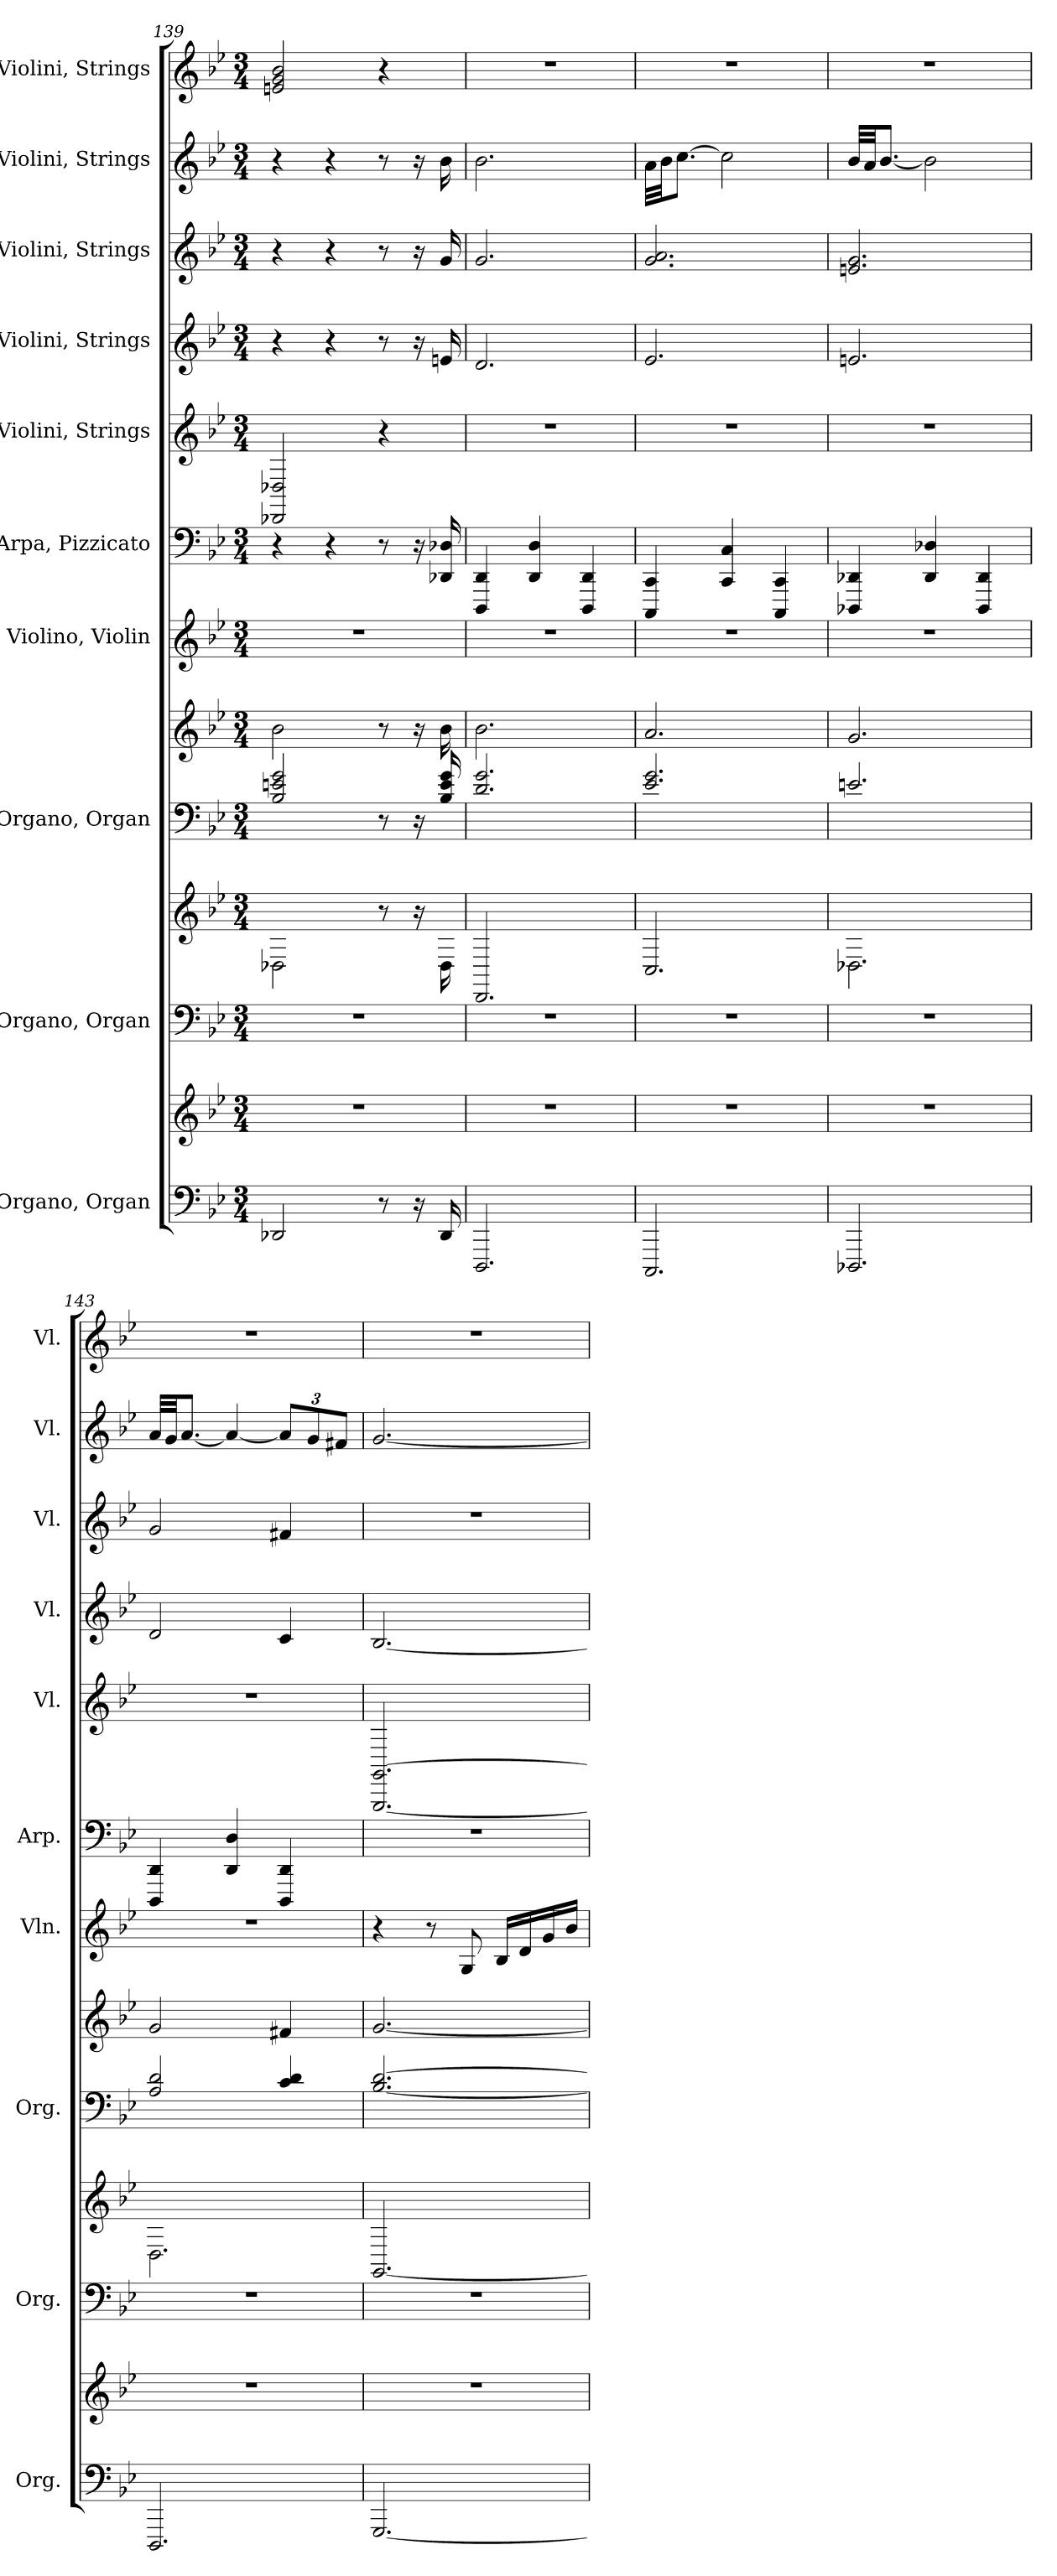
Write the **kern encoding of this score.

**kern	**kern	**kern	**kern	**kern	**kern	**kern	**kern	**kern	**kern	**kern	**kern	**kern
*part10	*part10	*part9	*part9	*part8	*part8	*part7	*part6	*part5	*part4	*part3	*part2	*part1
*staff13	*staff12	*staff11	*staff10	*staff9	*staff8	*staff7	*staff6	*staff5	*staff4	*staff3	*staff2	*staff1
*I"Organo, Organ	*	*I"Organo, Organ	*	*I"Organo, Organ	*	*I"Violino, Violin	*I"Arpa, Pizzicato	*I"Violini, Strings	*I"Violini, Strings	*I"Violini, Strings	*I"Violini, Strings	*I"Violini, Strings
*I'Org.	*	*I'Org.	*	*I'Org.	*	*I'Vln.	*I'Arp.	*I'Vl.	*I'Vl.	*I'Vl.	*I'Vl.	*I'Vl.
*clefF4	*clefG2	*clefF4	*clefG2	*clefF4	*clefG2	*clefG2	*clefF4	*clefG2	*clefG2	*clefG2	*clefG2	*clefG2
*k[b-e-]	*k[b-e-]	*k[b-e-]	*k[b-e-]	*k[b-e-]	*k[b-e-]	*k[b-e-]	*k[b-e-]	*k[b-e-]	*k[b-e-]	*k[b-e-]	*k[b-e-]	*k[b-e-]
*M3/4	*M3/4	*M3/4	*M3/4	*M3/4	*M3/4	*M3/4	*M3/4	*M3/4	*M3/4	*M3/4	*M3/4	*M3/4
=139	=139	=139	=139	=139	=139	=139	=139	=139	=139	=139	=139	=139
2DD-X/	2.r	2.r	2D-X\	2B-/ 2en/ 2g/	2b-\	2.r	4r	2DD-X/ 2D-X/	4r	4r	4r	2en/ 2g/ 2b-/
.	.	.	.	.	.	.	4r	.	4r	4r	4r	.
8r	.	.	8r	8r	8r	.	8r	4r	8r	8r	8r	4r
16r	.	.	16r	16r	16r	.	16r	.	16r	16r	16r	.
16DD-/	.	.	16D-\	16B-/ 16e/ 16g/	16b-\	.	16DD-X/ 16D-X/	.	16en/	16g/	16b-\	.
=140	=140	=140	=140	=140	=140	=140	=140	=140	=140	=140	=140	=140
2.DDD/	2.r	2.r	2.DD/	2.d/ 2.g/	2.b-\	2.r	4DDD/ 4DD/	2.r	2.d/	2.g/	2.b-\	2.r
.	.	.	.	.	.	.	4DD/ 4D/	.	.	.	.	.
.	.	.	.	.	.	.	4DDD/ 4DD/	.	.	.	.	.
=141	=141	=141	=141	=141	=141	=141	=141	=141	=141	=141	=141	=141
2.CCC/	2.r	2.r	2.C/	2.e-/ 2.g/	2.a/	2.r	4CCC/ 4CC/	2.r	2.e-/	2.g/ 2.a/	32a\LLL	2.r
.	.	.	.	.	.	.	.	.	.	.	32b-\JJ	.
.	.	.	.	.	.	.	.	.	.	.	[8.cc\J	.
.	.	.	.	.	.	.	4CC/ 4C/	.	.	.	2cc\]	.
.	.	.	.	.	.	.	4CCC/ 4CC/	.	.	.	.	.
=142	=142	=142	=142	=142	=142	=142	=142	=142	=142	=142	=142	=142
2.DDD-X/	2.r	2.r	2.D-X\	2.en/	2.g/	2.r	4DDD-X/ 4DD-X/	2.r	2.en/	2.en/ 2.g/	32b-/LLL	2.r
.	.	.	.	.	.	.	.	.	.	.	32a/JJ	.
.	.	.	.	.	.	.	.	.	.	.	[8.b-/J	.
.	.	.	.	.	.	.	4DD-/ 4D-X/	.	.	.	2b-\]	.
.	.	.	.	.	.	.	4DDD-/ 4DD-/	.	.	.	.	.
=143	=143	=143	=143	=143	=143	=143	=143	=143	=143	=143	=143	=143
2.DDD/	2.r	2.r	2.D\	2A/ 2d/	2g/	2.r	4DDD/ 4DD/	2.r	2d/	2g/	32a/LLL	2.r
.	.	.	.	.	.	.	.	.	.	.	32g/JJ	.
.	.	.	.	.	.	.	.	.	.	.	[8.a/J	.
.	.	.	.	.	.	.	4DD/ 4D/	.	.	.	4a/_	.
*	*	*	*	*	*	*	*	*	*	*	*Xbrackettup	*
.	.	.	.	4c/ 4d/	4f#X/	.	4DDD/ 4DD/	.	4c/	4f#X/	12a/L]	.
.	.	.	.	.	.	.	.	.	.	.	12g/	.
.	.	.	.	.	.	.	.	.	.	.	12f#X/J	.
!!LO:PB:g=z
=144	=144	=144	=144	=144	=144	=144	=144	=144	=144	=144	=144	=144
[2.GGG/	2.r	2.r	[2.GG/	[2.B-/ [2.d/	[2.g/	4r	2.r	[2.GGG/ [2.GG/	[2.B-/	2.r	[2.g/	2.r
.	.	.	.	.	.	8r	.	.	.	.	.	.
.	.	.	.	.	.	8G/	.	.	.	.	.	.
.	.	.	.	.	.	16B-/LL	.	.	.	.	.	.
.	.	.	.	.	.	16d/	.	.	.	.	.	.
.	.	.	.	.	.	16g/	.	.	.	.	.	.
.	.	.	.	.	.	16b-/JJ	.	.	.	.	.	.
=	=	=	=	=	=	=	=	=	=	=	=	=
*-	*-	*-	*-	*-	*-	*-	*-	*-	*-	*-	*-	*-
